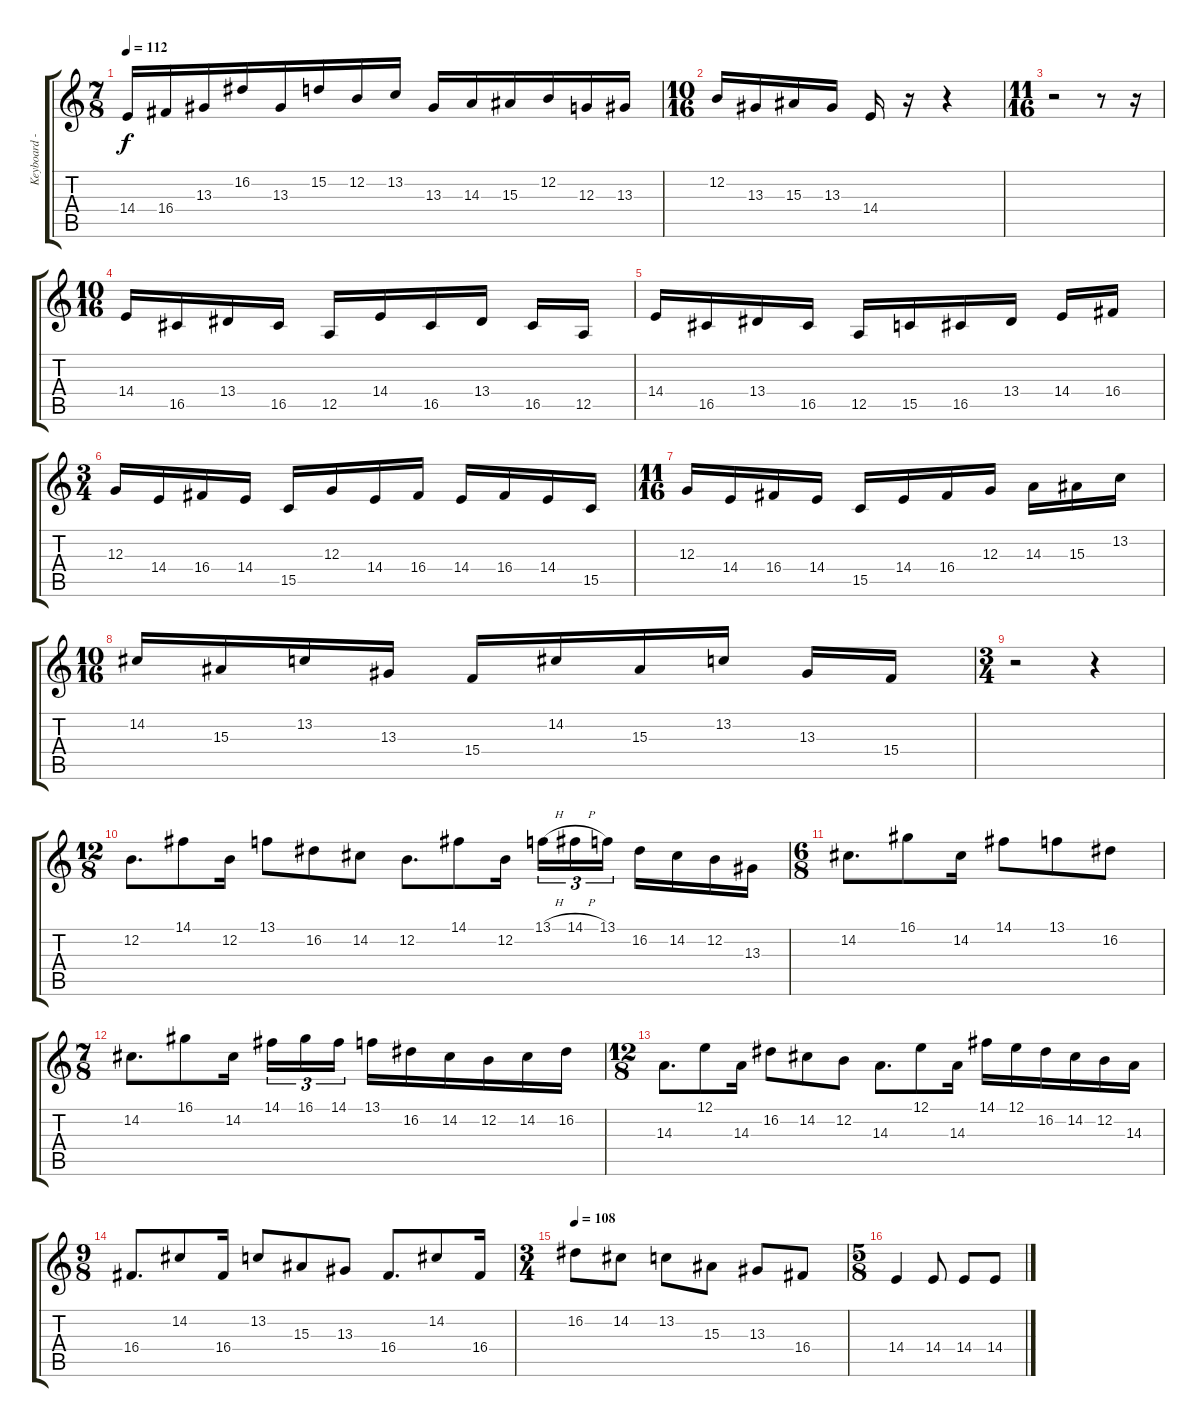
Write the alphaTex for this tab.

\track ("Keyboard - Jordan Rudess" "Keyboard -") {instrument acousticgrandpiano}
\staff {score tabs}
\tuning (E4 B3 G3 D3 A2 E2) {hide}
\ts (7 8)
\tempo 112
\clef g2
\ks c
14.4.16{dy f} 16.4.16 13.3.16 16.2.16 13.3.16 15.2.16 12.2.16 13.2.16 13.3.16 14.3.16 15.3.16 12.2.16 12.3.16 13.3.16 |
\ts (10 16)
12.2.16 13.3.16 15.3.16 13.3.16 14.4.16 r.16 r.4 |
\ts (11 16)
r.2 r.8 r.16 |
\ts (10 16)
14.4.16 16.5.16 13.4.16 16.5.16 12.5.16 14.4.16 16.5.16 13.4.16 16.5.16 12.5.16 |
14.4.16 16.5.16 13.4.16 16.5.16 12.5.16 15.5.16 16.5.16 13.4.16 14.4.16 16.4.16 |
\ts (3 4)
12.3.16 14.4.16 16.4.16 14.4.16 15.5.16 12.3.16 14.4.16 16.4.16 14.4.16 16.4.16 14.4.16 15.5.16 |
\ts (11 16)
12.3.16 14.4.16 16.4.16 14.4.16 15.5.16 14.4.16 16.4.16 12.3.16 14.3.16 15.3.16 13.2.16 |
\ts (10 16)
14.2.16 15.3.16 13.2.16 13.3.16 15.4.16 14.2.16 15.3.16 13.2.16 13.3.16 15.4.16 |
\ts (3 4)
r.2 r.4 |
\ts (12 8)
12.2.8{d} 14.1.8 12.2.16 13.1.8 16.2.8 14.2.8 12.2.8{d} 14.1.8 12.2.16 13.1{h}.16{tu (3 2)} 14.1{h}.16{tu (3 2)} 13.1.16{tu (3 2) beam splitsecondary} 16.2.16 14.2.16 12.2.16 13.3.16 |
\ts (6 8)
14.2.8{d} 16.1.8 14.2.16 14.1.8 13.1.8 16.2.8 |
\ts (7 8)
14.2.8{d} 16.1.8 14.2.16 14.1.16{tu (3 2)} 16.1.16{tu (3 2)} 14.1.16{tu (3 2)} 13.1.16 16.2.16 14.2.16 12.2.16 14.2.16 16.2.16 |
\ts (12 8)
14.3.8{d} 12.1.8 14.3.16 16.2.8 14.2.8 12.2.8 14.3.8{d} 12.1.8 14.3.16 14.1.16 12.1.16 16.2.16 14.2.16 12.2.16 14.3.16 |
\ts (9 8)
16.4.8{d} 14.2.8 16.4.16 13.2.8 15.3.8 13.3.8 16.4.8{d} 14.2.8 16.4.16 |
\ts (3 4)
\tempo 108
16.2.8 14.2.8 13.2.8 15.3.8 13.3.8 16.4.8 |
\ts (5 8)
14.4.4 14.4.8 14.4.8 14.4.8
